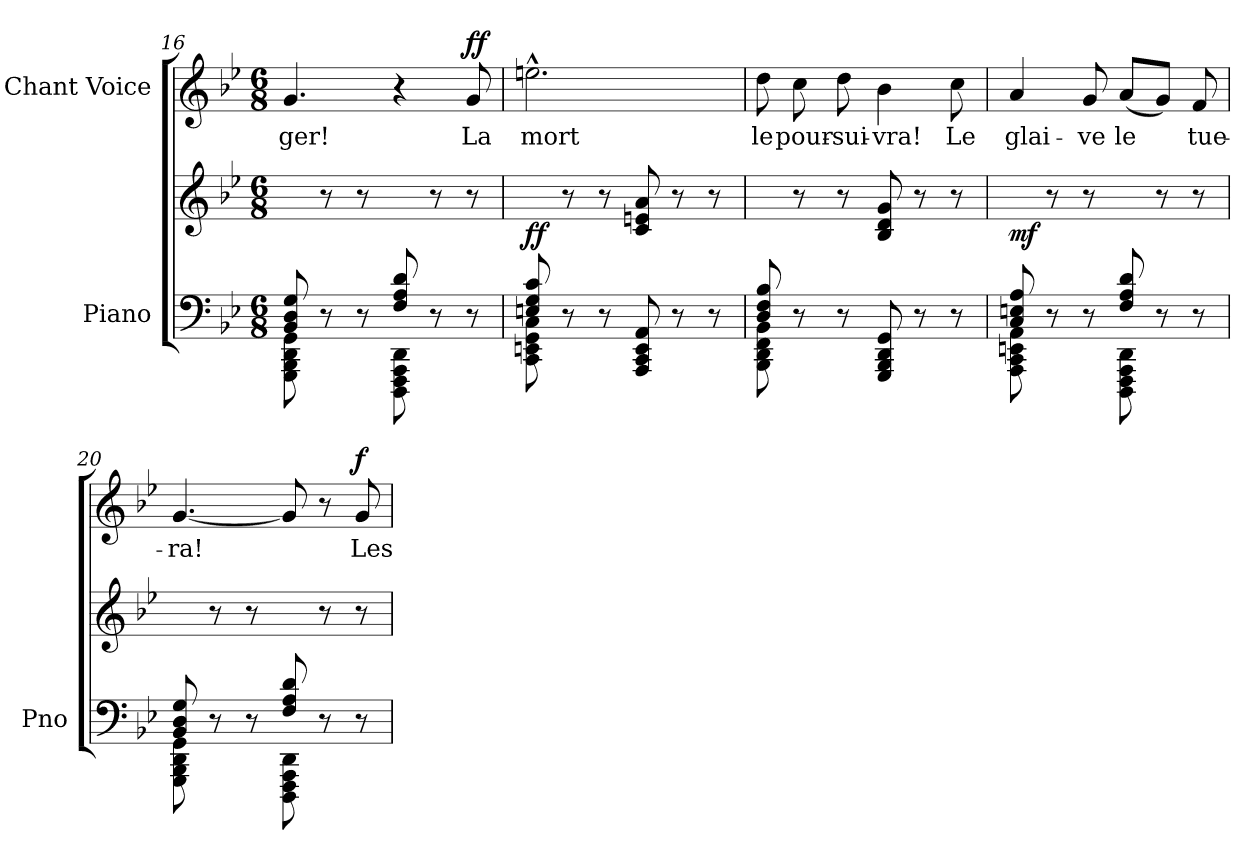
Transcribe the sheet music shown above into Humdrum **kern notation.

**kern	**kern	**dynam	**kern	**text	**dynam
*part2	*part2	*part2	*part1	*part1	*part1
*staff3	*staff2	*staff2/3	*staff1	*staff1	*staff1
*I"Piano	*	*	*I"Chant Voice	*	*
*I'Pno	*	*	*	*	*
*clefF4	*clefG2	*	*clefG2	*	*
*k[b-e-]	*k[b-e-]	*	*k[b-e-]	*	*
*M6/8	*M6/8	*	*M6/8	*	*
=16	=16	=16	=16	=16	=16
*^	*	*	*	*	*
!	!	!	!	!	!LO:LY:b	!
8BB-/ 8D/ 8G/	8GGG\ 8BBB-\ 8DD\ 8GG\	8ryy	.	4.g/	-ger!	.
4ryy	8r	8r	.	.	.	.
.	8r	8r	.	.	.	.
8F/ 8A/ 8d/	8DDD\ 8FFF\ 8AAA\ 8DD\	8ryy	.	4r	.	.
4ryy	8r	8r	.	.	.	.
!	!	!	!	!	!LO:LY:b	!LO:DY:a
.	8r	8r	.	8g/	La	ff
=17	=17	=17	=17	=17	=17	=17
!	!	!	!LO:DY:b	!	!LO:LY:b	!
8En/ 8G/ 8c/	8CC\ 8EEn\ 8GG\ 8C\	8ryy	ff	2.een^^\	mort	.
2ryy	8r	8r	.	.	.	.
.	8r	8r	.	.	.	.
.	8AAA/ 8CC/ 8EE/ 8AA/	8c/ 8en/ 8a/	.	.	.	.
.	8r	8r	.	.	.	.
8ryy	8r	8r	.	.	.	.
!!LO:PB:g=z
=18	=18	=18	=18	=18	=18	=18
!	!	!	!	!	!LO:LY:b	!
8D/ 8F/ 8B-/	8BBB-\ 8DD\ 8FF\ 8BB-\	8ryy	.	8dd\	le	.
!	!	!	!	!	!LO:LY:b	!
2ryy	8r	8r	.	8cc\	pour-	.
!	!	!	!	!	!LO:LY:b	!
.	8r	8r	.	8dd\	-sui-	.
!	!	!	!	!	!LO:LY:b	!
.	8GGG/ 8BBB-/ 8DD/ 8GG/	8B-/ 8d/ 8g/	.	4b-\	-vra!	.
.	8r	8r	.	.	.	.
!	!	!	!	!	!LO:LY:b	!
8ryy	8r	8r	.	8cc\	Le	.
=19	=19	=19	=19	=19	=19	=19
!	!	!	!LO:DY:b	!	!LO:LY:b	!
8C/ 8En/ 8A/	8AAA\ 8CC\ 8EEn\ 8AA\	8ryy	mf	4a/	glai-	.
4ryy	8r	8r	.	.	.	.
!	!	!	!	!	!LO:LY:b	!
.	8r	8r	.	8g/	-ve	.
!	!	!	!	!	!LO:LY:b	!
8F/ 8A/ 8d/	8DDD\ 8FFF\ 8AAA\ 8DD\	8ryy	.	(8a/L	le	.
4ryy	8r	8r	.	8g/J)	.	.
!	!	!	!	!	!LO:LY:b	!
.	8r	8r	.	8f/	tue-	.
=20	=20	=20	=20	=20	=20	=20
!	!	!	!	!	!LO:LY:b	!
8BB-/ 8D/ 8G/	8GGG\ 8BBB-\ 8DD\ 8GG\	8ryy	.	[4.g/	-ra!	.
4ryy	8r	8r	.	.	.	.
.	8r	8r	.	.	.	.
8F/ 8A/ 8d/	8DDD\ 8FFF\ 8AAA\ 8DD\	8ryy	.	8g/]	.	.
4ryy	8r	8r	.	8r	.	.
!	!	!	!	!	!LO:LY:b	!LO:DY:a
.	8r	8r	.	8g/	Les	f
*v	*v	*	*	*	*	*
=	=	=	=	=	=
*-	*-	*-	*-	*-	*-
